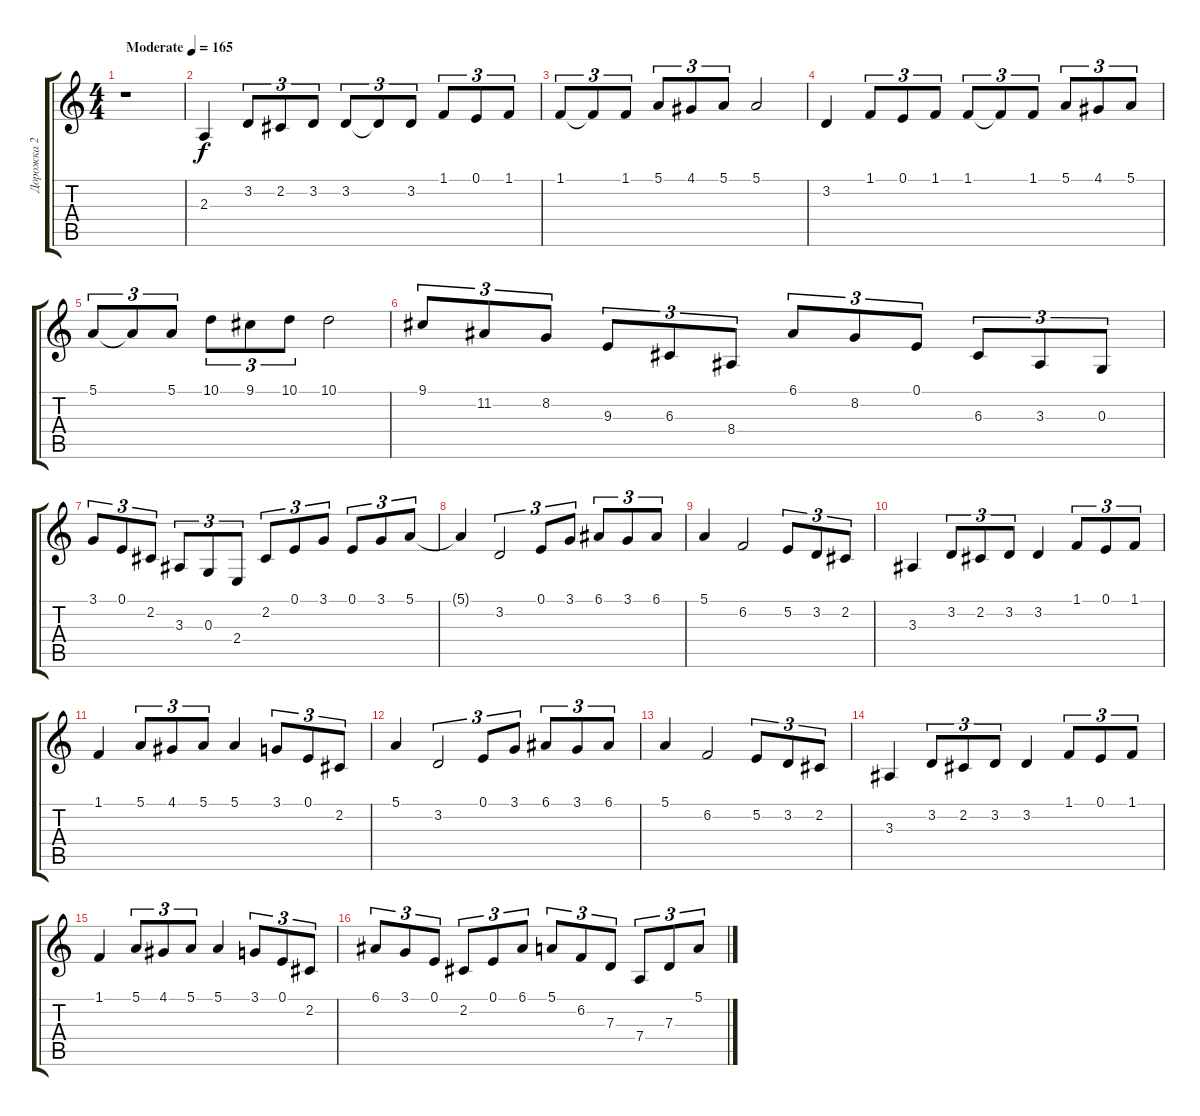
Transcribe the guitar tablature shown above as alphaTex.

\track ("Дорожка 2" "Дорожка 2") {instrument lead2sawtooth}
\staff {score tabs}
\tuning (E4 B3 G3 D3 A2 E2) {hide}
\ts (4 4)
\tempo (165 "Moderate")
\clef g2
\ks c
r.1{dy f instrument lead2sawtooth} |
2.3.4 3.2.8{tu (3 2)} 2.2.8{tu (3 2)} 3.2.8{tu (3 2)} 3.2.8{tu (3 2)} 3.2{t}.8{tu (3 2)} 3.2.8{tu (3 2)} 1.1.8{tu (3 2)} 0.1.8{tu (3 2)} 1.1.8{tu (3 2)} |
1.1.8{tu (3 2)} 1.1{t}.8{tu (3 2)} 1.1.8{tu (3 2)} 5.1.8{tu (3 2)} 4.1.8{tu (3 2)} 5.1.8{tu (3 2)} 5.1.2 |
3.2.4 1.1.8{tu (3 2)} 0.1.8{tu (3 2)} 1.1.8{tu (3 2)} 1.1.8{tu (3 2)} 1.1{t}.8{tu (3 2)} 1.1.8{tu (3 2)} 5.1.8{tu (3 2)} 4.1.8{tu (3 2)} 5.1.8{tu (3 2)} |
5.1.8{tu (3 2)} 5.1{t}.8{tu (3 2)} 5.1.8{tu (3 2)} 10.1.8{tu (3 2)} 9.1.8{tu (3 2)} 10.1.8{tu (3 2)} 10.1.2 |
9.1.8{tu (3 2)} 11.2.8{tu (3 2)} 8.2.8{tu (3 2)} 9.3.8{tu (3 2)} 6.3.8{tu (3 2)} 8.4.8{tu (3 2)} 6.1.8{tu (3 2)} 8.2.8{tu (3 2)} 0.1.8{tu (3 2)} 6.3.8{tu (3 2)} 3.3.8{tu (3 2)} 0.3.8{tu (3 2)} |
3.1.8{tu (3 2)} 0.1.8{tu (3 2)} 2.2.8{tu (3 2)} 3.3.8{tu (3 2)} 0.3.8{tu (3 2)} 2.4.8{tu (3 2)} 2.2.8{tu (3 2)} 0.1.8{tu (3 2)} 3.1.8{tu (3 2)} 0.1.8{tu (3 2)} 3.1.8{tu (3 2)} 5.1.8{tu (3 2)} |
5.1{t}.4 3.2.2{tu (3 2)} 0.1.8{tu (3 2)} 3.1.8{tu (3 2)} 6.1.8{tu (3 2)} 3.1.8{tu (3 2)} 6.1.8{tu (3 2)} |
5.1.4 6.2.2 5.2.8{tu (3 2)} 3.2.8{tu (3 2)} 2.2.8{tu (3 2)} |
3.3.4 3.2.8{tu (3 2)} 2.2.8{tu (3 2)} 3.2.8{tu (3 2)} 3.2.4 1.1.8{tu (3 2)} 0.1.8{tu (3 2)} 1.1.8{tu (3 2)} |
1.1.4 5.1.8{tu (3 2)} 4.1.8{tu (3 2)} 5.1.8{tu (3 2)} 5.1.4 3.1.8{tu (3 2)} 0.1.8{tu (3 2)} 2.2.8{tu (3 2)} |
5.1.4 3.2.2{tu (3 2)} 0.1.8{tu (3 2)} 3.1.8{tu (3 2)} 6.1.8{tu (3 2)} 3.1.8{tu (3 2)} 6.1.8{tu (3 2)} |
5.1.4 6.2.2 5.2.8{tu (3 2)} 3.2.8{tu (3 2)} 2.2.8{tu (3 2)} |
3.3.4 3.2.8{tu (3 2)} 2.2.8{tu (3 2)} 3.2.8{tu (3 2)} 3.2.4 1.1.8{tu (3 2)} 0.1.8{tu (3 2)} 1.1.8{tu (3 2)} |
1.1.4 5.1.8{tu (3 2)} 4.1.8{tu (3 2)} 5.1.8{tu (3 2)} 5.1.4 3.1.8{tu (3 2)} 0.1.8{tu (3 2)} 2.2.8{tu (3 2)} |
6.1.8{tu (3 2)} 3.1.8{tu (3 2)} 0.1.8{tu (3 2)} 2.2.8{tu (3 2)} 0.1.8{tu (3 2)} 6.1.8{tu (3 2)} 5.1.8{tu (3 2)} 6.2.8{tu (3 2)} 7.3.8{tu (3 2)} 7.4.8{tu (3 2)} 7.3.8{tu (3 2)} 5.1.8{tu (3 2)}
